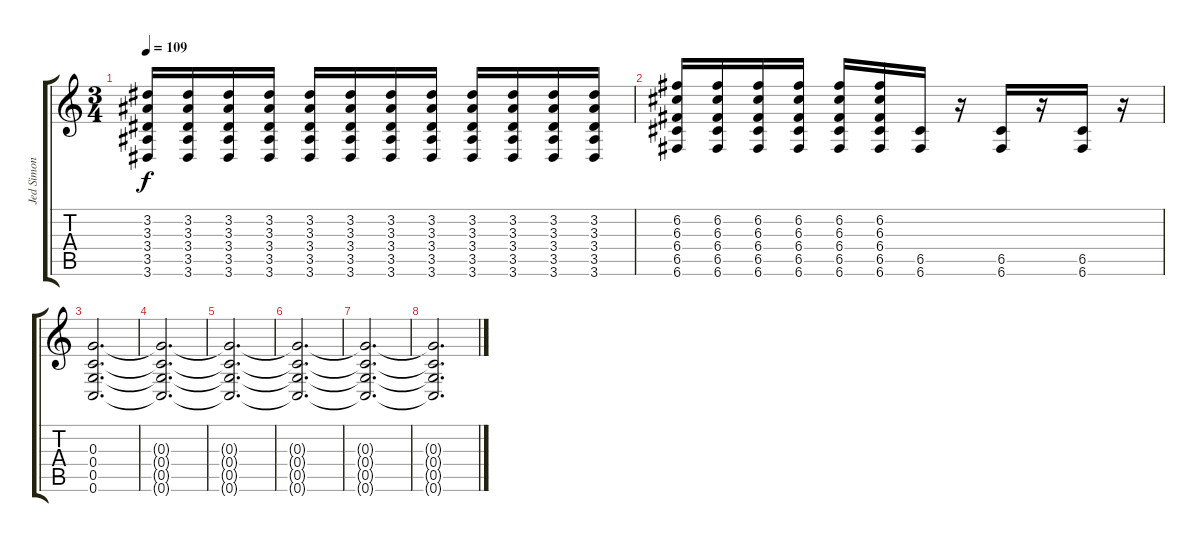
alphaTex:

\track ("Jed Simon" "Jed Simon") {instrument overdrivenguitar}
\staff {score tabs}
\tuning (E4 C4 G3 C3 G2 C2) {hide}
\ts (3 4)
\tempo 109
\clef g2
\ks c
(3.2 3.3 3.4 3.5 3.6).16{dy f} (3.2 3.3 3.4 3.5 3.6).16 (3.2 3.3 3.4 3.5 3.6).16 (3.2 3.3 3.4 3.5 3.6).16 (3.2 3.3 3.4 3.5 3.6).16 (3.2 3.3 3.4 3.5 3.6).16 (3.2 3.3 3.4 3.5 3.6).16 (3.2 3.3 3.4 3.5 3.6).16 (3.2 3.3 3.4 3.5 3.6).16 (3.2 3.3 3.4 3.5 3.6).16 (3.2 3.3 3.4 3.5 3.6).16 (3.2 3.3 3.4 3.5 3.6).16 |
(6.2 6.3 6.4 6.5 6.6).16 (6.2 6.3 6.4 6.5 6.6).16 (6.2 6.3 6.4 6.5 6.6).16 (6.2 6.3 6.4 6.5 6.6).16 (6.2 6.3 6.4 6.5 6.6).16 (6.2 6.3 6.4 6.5 6.6).16 (6.5 6.6).16 r.16 (6.5 6.6).16 r.16 (6.5 6.6).16 r.16 |
(0.3 0.4 0.5 0.6).2{d} |
(0.3{t} 0.4{t} 0.5{t} 0.6{t}).2{d} |
(0.3{t} 0.4{t} 0.5{t} 0.6{t}).2{d} |
(0.3{t} 0.4{t} 0.5{t} 0.6{t}).2{d} |
(0.3{t} 0.4{t} 0.5{t} 0.6{t}).2{d} |
(0.3{t} 0.4{t} 0.5{t} 0.6{t}).2{d}
